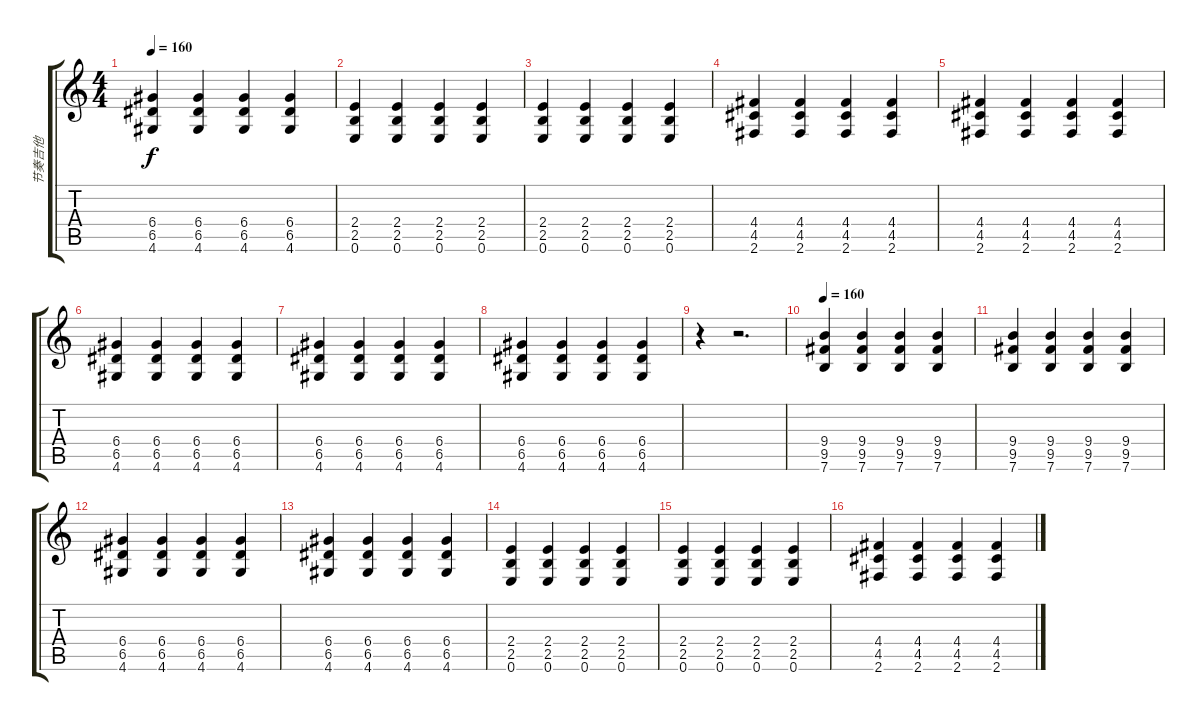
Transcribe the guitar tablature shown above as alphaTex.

\track ("节奏吉他" "节奏吉他") {instrument overdrivenguitar}
\staff {score tabs}
\tuning (E4 B3 G3 D3 A2 E2) {hide}
\ts (4 4)
\tempo 160
\clef g2
\ks c
(6.4 6.5 4.6).4{dy f} (6.4 6.5 4.6).4 (6.4 6.5 4.6).4 (6.4 6.5 4.6).4 |
(2.4 2.5 0.6).4 (2.4 2.5 0.6).4 (2.4 2.5 0.6).4 (2.4 2.5 0.6).4 |
(2.4 2.5 0.6).4 (2.4 2.5 0.6).4 (2.4 2.5 0.6).4 (2.4 2.5 0.6).4 |
(4.4 4.5 2.6).4 (4.4 4.5 2.6).4 (4.4 4.5 2.6).4 (4.4 4.5 2.6).4 |
(4.4 4.5 2.6).4 (4.4 4.5 2.6).4 (4.4 4.5 2.6).4 (4.4 4.5 2.6).4 |
(6.4 6.5 4.6).4 (6.4 6.5 4.6).4 (6.4 6.5 4.6).4 (6.4 6.5 4.6).4 |
(6.4 6.5 4.6).4 (6.4 6.5 4.6).4 (6.4 6.5 4.6).4 (6.4 6.5 4.6).4 |
(6.4 6.5 4.6).4 (6.4 6.5 4.6).4 (6.4 6.5 4.6).4 (6.4 6.5 4.6).4 |
r.4 r.2{d} |
\tempo 160
(9.4 9.5 7.6).4 (9.4 9.5 7.6).4 (9.4 9.5 7.6).4 (9.4 9.5 7.6).4 |
(9.4 9.5 7.6).4 (9.4 9.5 7.6).4 (9.4 9.5 7.6).4 (9.4 9.5 7.6).4 |
(6.4 6.5 4.6).4 (6.4 6.5 4.6).4 (6.4 6.5 4.6).4 (6.4 6.5 4.6).4 |
(6.4 6.5 4.6).4 (6.4 6.5 4.6).4 (6.4 6.5 4.6).4 (6.4 6.5 4.6).4 |
(2.4 2.5 0.6).4 (2.4 2.5 0.6).4 (2.4 2.5 0.6).4 (2.4 2.5 0.6).4 |
(2.4 2.5 0.6).4 (2.4 2.5 0.6).4 (2.4 2.5 0.6).4 (2.4 2.5 0.6).4 |
(4.4 4.5 2.6).4 (4.4 4.5 2.6).4 (4.4 4.5 2.6).4 (4.4 4.5 2.6).4
